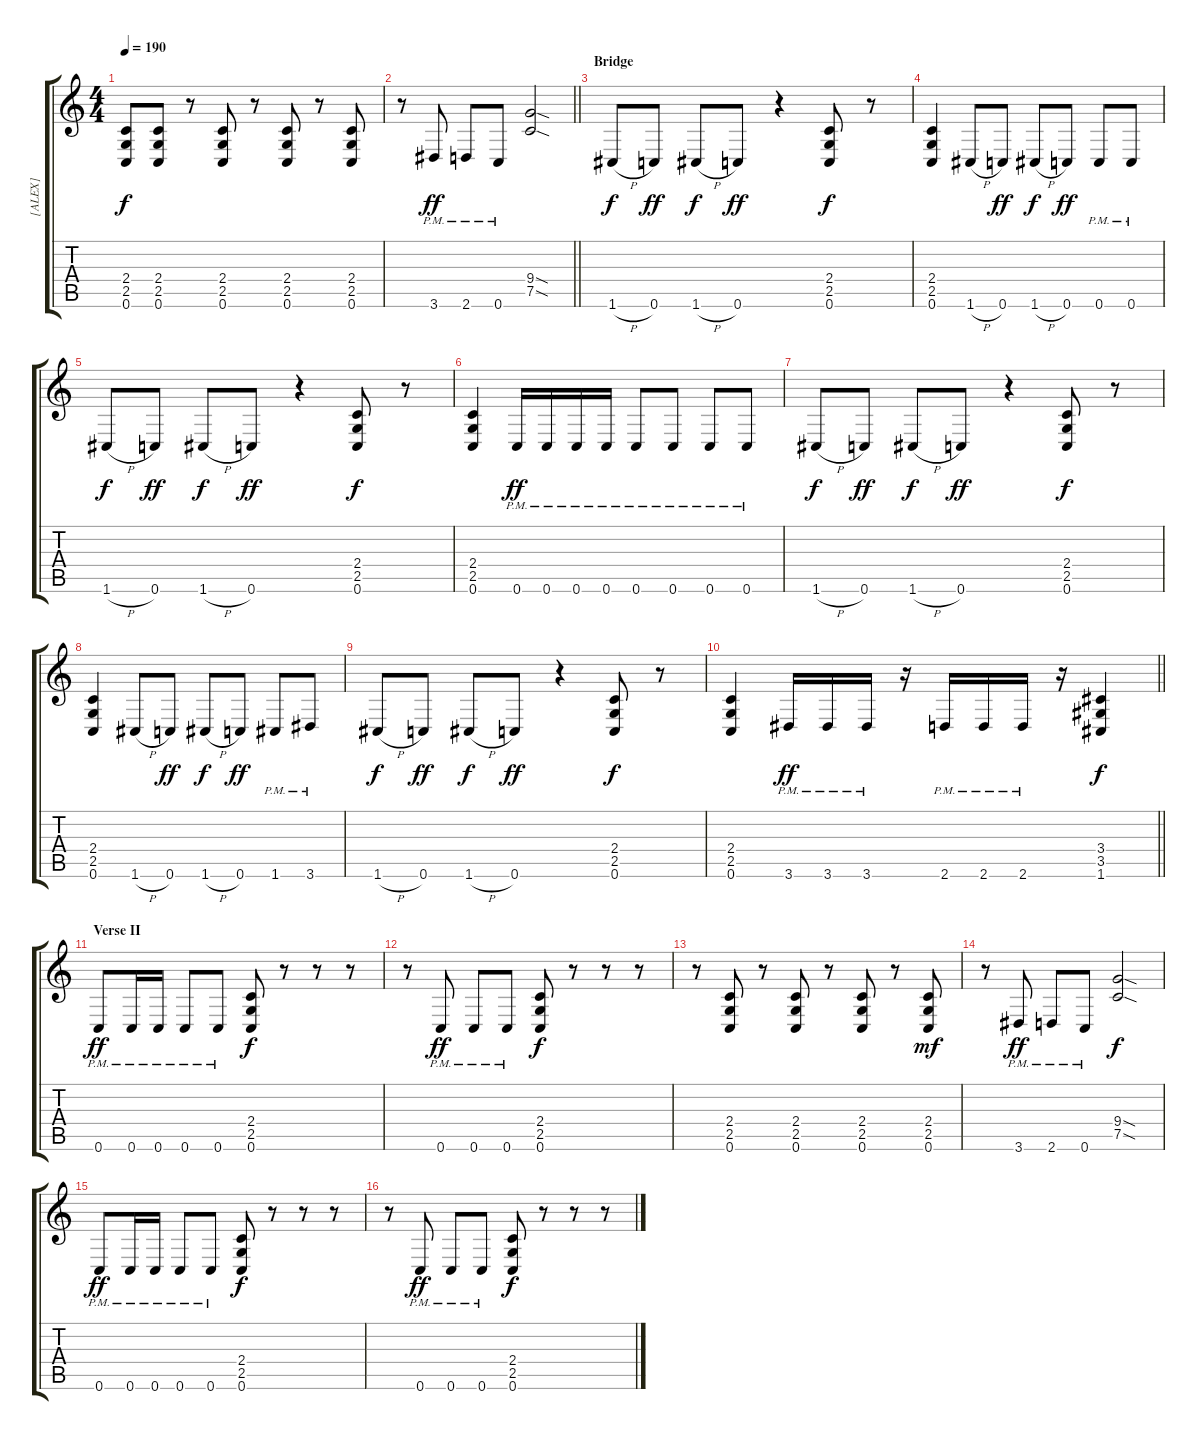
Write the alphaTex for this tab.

\track ("[ALEX]" "[ALEX]") {instrument distortionguitar}
\staff {score tabs}
\tuning (C4 G3 Eb3 Bb2 F2 C2) {hide}
\ts (4 4)
\tempo 190
\clef g2
\ks c
(2.4{t} 2.5{t} 0.6{t}).8{dy f} (2.4 2.5 0.6).8 r.8 (2.4 2.5 0.6).8 r.8 (2.4 2.5 0.6).8 r.8 (2.4 2.5 0.6).8 |
\barLineRight lightlight
r.8 3.6{pm}.8{dy ff} 2.6{pm}.8 0.6{pm}.8 (9.4{sod} 7.5{sod}).2 |
\section ("" "Bridge ")
1.6{h}.8{dy f} 0.6.8{dy ff} 1.6{h}.8{dy f} 0.6.8{dy ff} r.4 (2.4 2.5 0.6).8{dy f} r.8 |
(2.4 2.5 0.6).4 1.6{h}.8 0.6.8{dy ff} 1.6{h}.8{dy f} 0.6.8{dy ff} 0.6{pm}.8 0.6{pm}.8 |
1.6{h}.8{dy f} 0.6.8{dy ff} 1.6{h}.8{dy f} 0.6.8{dy ff} r.4 (2.4 2.5 0.6).8{dy f} r.8 |
(2.4 2.5 0.6).4 0.6{pm}.16{dy ff} 0.6{pm}.16 0.6{pm}.16 0.6{pm}.16 0.6{pm}.8 0.6{pm}.8 0.6{pm}.8 0.6{pm}.8 |
1.6{h}.8{dy f} 0.6.8{dy ff} 1.6{h}.8{dy f} 0.6.8{dy ff} r.4 (2.4 2.5 0.6).8{dy f} r.8 |
(2.4 2.5 0.6).4 1.6{h}.8 0.6.8{dy ff} 1.6{h}.8{dy f} 0.6.8{dy ff} 1.6{pm}.8 3.6{pm}.8 |
1.6{h}.8{dy f} 0.6.8{dy ff} 1.6{h}.8{dy f} 0.6.8{dy ff} r.4 (2.4 2.5 0.6).8{dy f} r.8 |
\barLineRight lightlight
(2.4 2.5 0.6).4 3.6{pm}.16{dy ff} 3.6{pm}.16 3.6{pm}.16 r.16 2.6{pm}.16 2.6{pm}.16 2.6{pm}.16 r.16 (3.4 3.5 1.6).4{dy f} |
\section ("" "Verse II")
0.6{pm}.8{dy ff} 0.6{pm}.16 0.6{pm}.16 0.6{pm}.8 0.6{pm}.8 (2.4 2.5 0.6).8{dy f} r.8 r.8 r.8 |
r.8 0.6{pm}.8{dy ff} 0.6{pm}.8 0.6{pm}.8 (2.4 2.5 0.6).8{dy f} r.8 r.8 r.8 |
r.8 (2.4 2.5 0.6).8 r.8 (2.4 2.5 0.6).8 r.8 (2.4 2.5 0.6).8 r.8 (2.4 2.5 0.6).8{dy mf} |
r.8 3.6{pm}.8{dy ff} 2.6{pm}.8 0.6{pm}.8 (9.4{sod} 7.5{sod}).2{dy f} |
0.6{pm}.8{dy ff} 0.6{pm}.16 0.6{pm}.16 0.6{pm}.8 0.6{pm}.8 (2.4 2.5 0.6).8{dy f} r.8 r.8 r.8 |
r.8 0.6{pm}.8{dy ff} 0.6{pm}.8 0.6{pm}.8 (2.4 2.5 0.6).8{dy f} r.8 r.8 r.8
